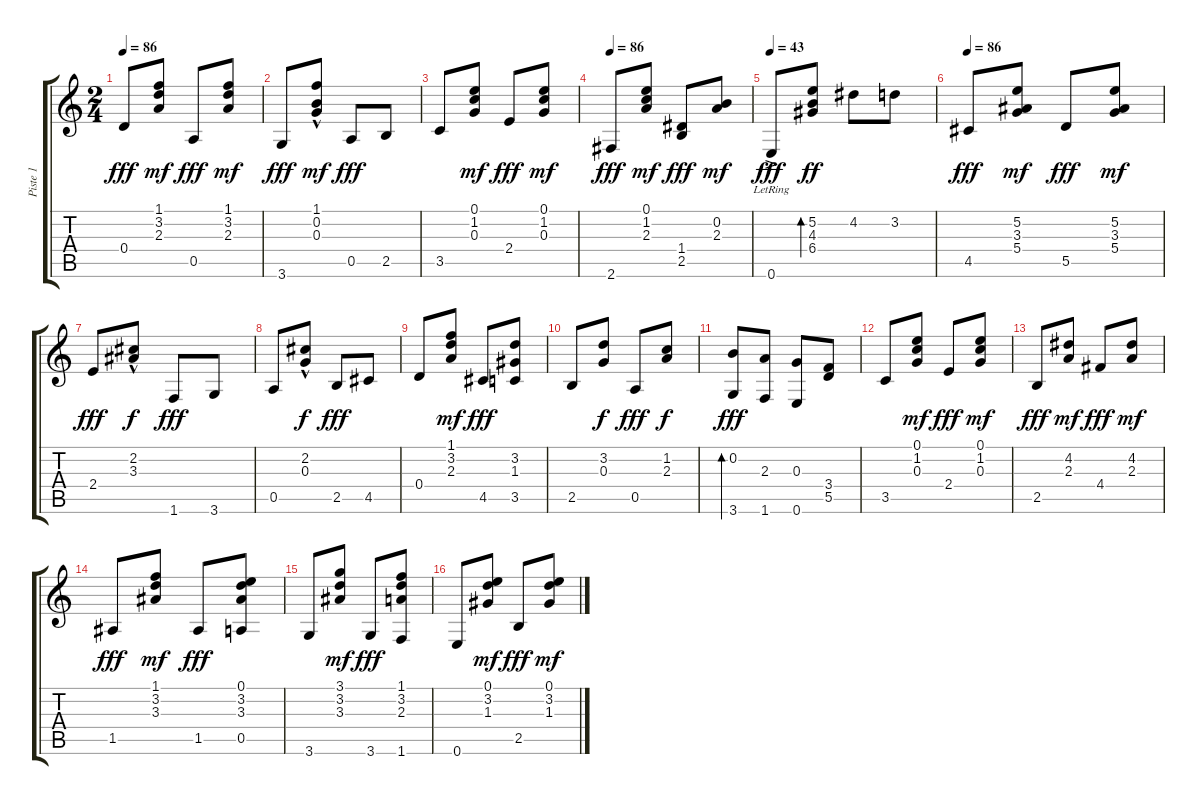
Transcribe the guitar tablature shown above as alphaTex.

\track ("Piste 1" "Piste 1") {instrument acousticguitarnylon}
\staff {score tabs}
\tuning (E4 B3 G3 D3 A2 E2) {hide}
\ts (2 4)
\tempo 86
\clef g2
\ks c
0.4.8{dy fff} (1.1 3.2 2.3).8{dy mf} 0.5.8{dy fff} (1.1 3.2 2.3).8{dy mf} |
3.6.8{dy fff} (1.1{hac} 0.2{hac} 0.3{hac}).8{dy mf} 0.5.8{dy fff} 2.5.8 |
3.5.8 (0.1 1.2 0.3).8{dy mf} 2.4.8{dy fff} (0.1 1.2 0.3).8{dy mf} |
\tempo 86
2.6.8{dy fff} (0.1 1.2 2.3).8{dy mf} (1.4 2.5).8{dy fff} (0.2 2.3).8{dy mf} |
\tempo 43
0.6{ac lr}.8{dy fff} (5.2 4.3 6.4).8{bd 240 dy ff} 4.2.8 3.2.8 |
\tempo 86
4.5.8{dy fff} (5.2 3.3 5.4).8{dy mf} 5.5.8{dy fff} (5.2 3.3 5.4).8{dy mf} |
2.4.8{dy fff} (2.2{hac} 3.3{hac}).8{dy f} 1.6.8{dy fff} 3.6.8 |
0.5.8 (2.2{hac} 0.3{hac}).8{dy f} 2.5.8{dy fff} 4.5.8 |
0.4.8 (1.1 3.2 2.3).8{dy mf} 4.5.8{dy fff} (3.2 1.3 3.5).8 |
2.5.8 (3.2 0.3).8{dy f} 0.5.8{dy fff} (1.2 2.3).8{dy f} |
(0.2 3.6).8{bd 240 dy fff} (2.3 1.6).8 (0.3 0.6).8 (3.4 5.5).8 |
3.5.8 (0.1 1.2 0.3).8{dy mf} 2.4.8{dy fff} (0.1 1.2 0.3).8{dy mf} |
2.5.8{dy fff} (4.2 2.3).8{dy mf} 4.4.8{dy fff} (4.2 2.3).8{dy mf} |
1.5.8{dy fff} (1.1 3.2 3.3).8{dy mf} 1.5.8{dy fff} (0.1 3.2 3.3 0.5).8 |
3.6.8 (3.1 3.2 3.3).8{dy mf} 3.6.8{dy fff} (1.1 3.2 2.3 1.6).8 |
0.6.8 (0.1 3.2 1.3).8{dy mf} 2.5.8{dy fff} (0.1 3.2 1.3).8{dy mf}
